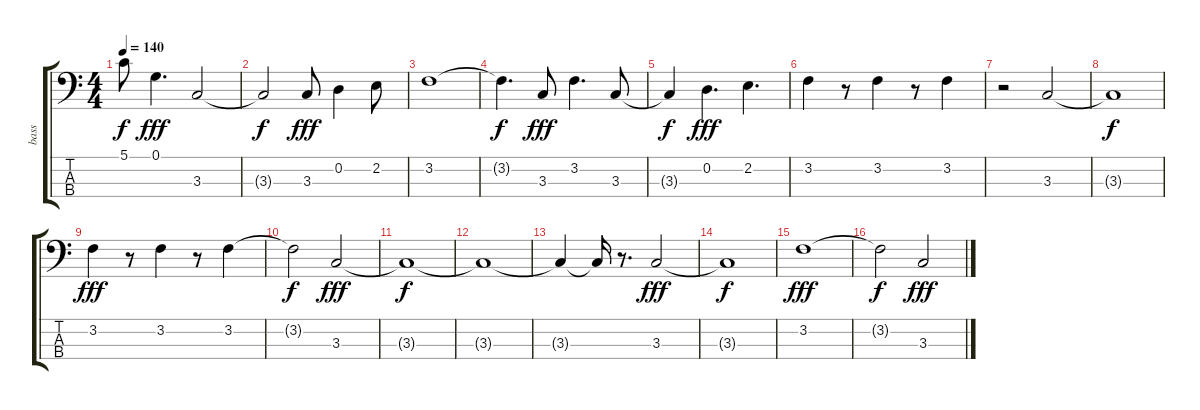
\track ("bass " "bass ") {instrument electricbasspick}
\staff {score tabs}
\tuning (G2 D2 A1 E1) {hide}
\ts (4 4)
\tempo 140
\clef f4
\ks c
5.1{t}.8{dy f} 0.1.4{d dy fff} 3.3.2 |
3.3{t}.2{dy f} 3.3.8{dy fff} 0.2.4 2.2.8 |
3.2.1 |
3.2{t}.4{d dy f} 3.3.8{dy fff} 3.2.4{d} 3.3.8 |
3.3{t}.4{dy f} 0.2.4{d dy fff} 2.2.4{d} |
3.2.4 r.8 3.2.4 r.8 3.2.4 |
r.2 3.3.2 |
3.3{t}.1{dy f} |
3.2.4{dy fff} r.8 3.2.4 r.8 3.2.4 |
3.2{t}.2{dy f} 3.3.2{dy fff} |
3.3{t}.1{dy f} |
3.3{t}.1 |
3.3{t}.4 3.3{t}.16 r.8{d} 3.3.2{dy fff} |
3.3{t}.1{dy f} |
3.2.1{dy fff} |
3.2{t}.2{dy f} 3.3.2{dy fff}
